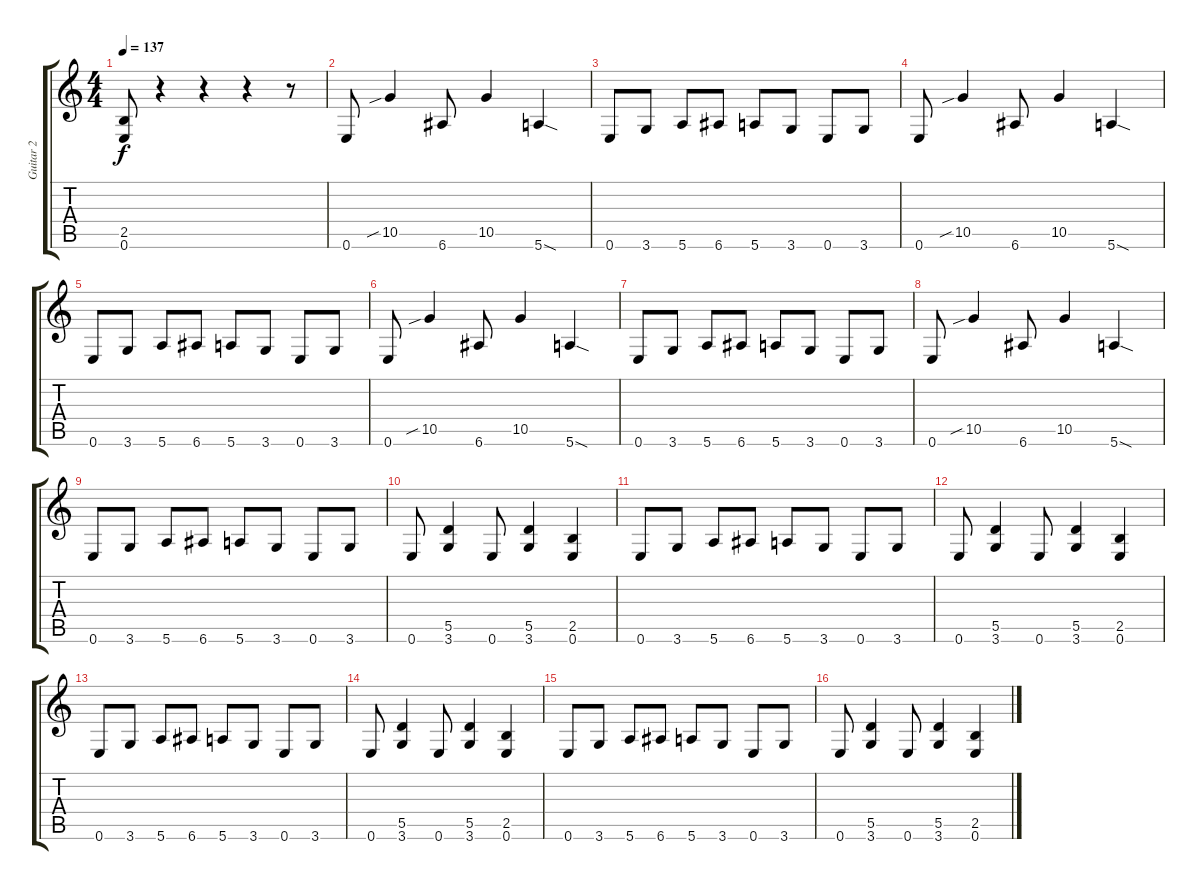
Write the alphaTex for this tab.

\track ("Guitar 2" "Guitar 2") {instrument distortionguitar}
\staff {score tabs}
\tuning (E4 B3 G3 D3 A2 E2) {hide}
\ts (4 4)
\tempo 137
\clef g2
\ks c
(2.5 0.6).8{dy f} r.4 r.4 r.4 r.8 |
0.6.8 10.5{sib}.4 6.6.8 10.5.4 5.6{sod}.4 |
0.6.8 3.6.8 5.6.8 6.6.8 5.6.8 3.6.8 0.6.8 3.6.8 |
0.6.8 10.5{sib}.4 6.6.8 10.5.4 5.6{sod}.4 |
0.6.8 3.6.8 5.6.8 6.6.8 5.6.8 3.6.8 0.6.8 3.6.8 |
0.6.8 10.5{sib}.4 6.6.8 10.5.4 5.6{sod}.4 |
0.6.8 3.6.8 5.6.8 6.6.8 5.6.8 3.6.8 0.6.8 3.6.8 |
0.6.8 10.5{sib}.4 6.6.8 10.5.4 5.6{sod}.4 |
0.6.8 3.6.8 5.6.8 6.6.8 5.6.8 3.6.8 0.6.8 3.6.8 |
0.6.8 (5.5 3.6).4 0.6.8 (5.5 3.6).4 (2.5 0.6).4 |
0.6.8 3.6.8 5.6.8 6.6.8 5.6.8 3.6.8 0.6.8 3.6.8 |
0.6.8 (5.5 3.6).4 0.6.8 (5.5 3.6).4 (2.5 0.6).4 |
0.6.8 3.6.8 5.6.8 6.6.8 5.6.8 3.6.8 0.6.8 3.6.8 |
0.6.8 (5.5 3.6).4 0.6.8 (5.5 3.6).4 (2.5 0.6).4 |
0.6.8 3.6.8 5.6.8 6.6.8 5.6.8 3.6.8 0.6.8 3.6.8 |
0.6.8 (5.5 3.6).4 0.6.8 (5.5 3.6).4 (2.5 0.6).4
